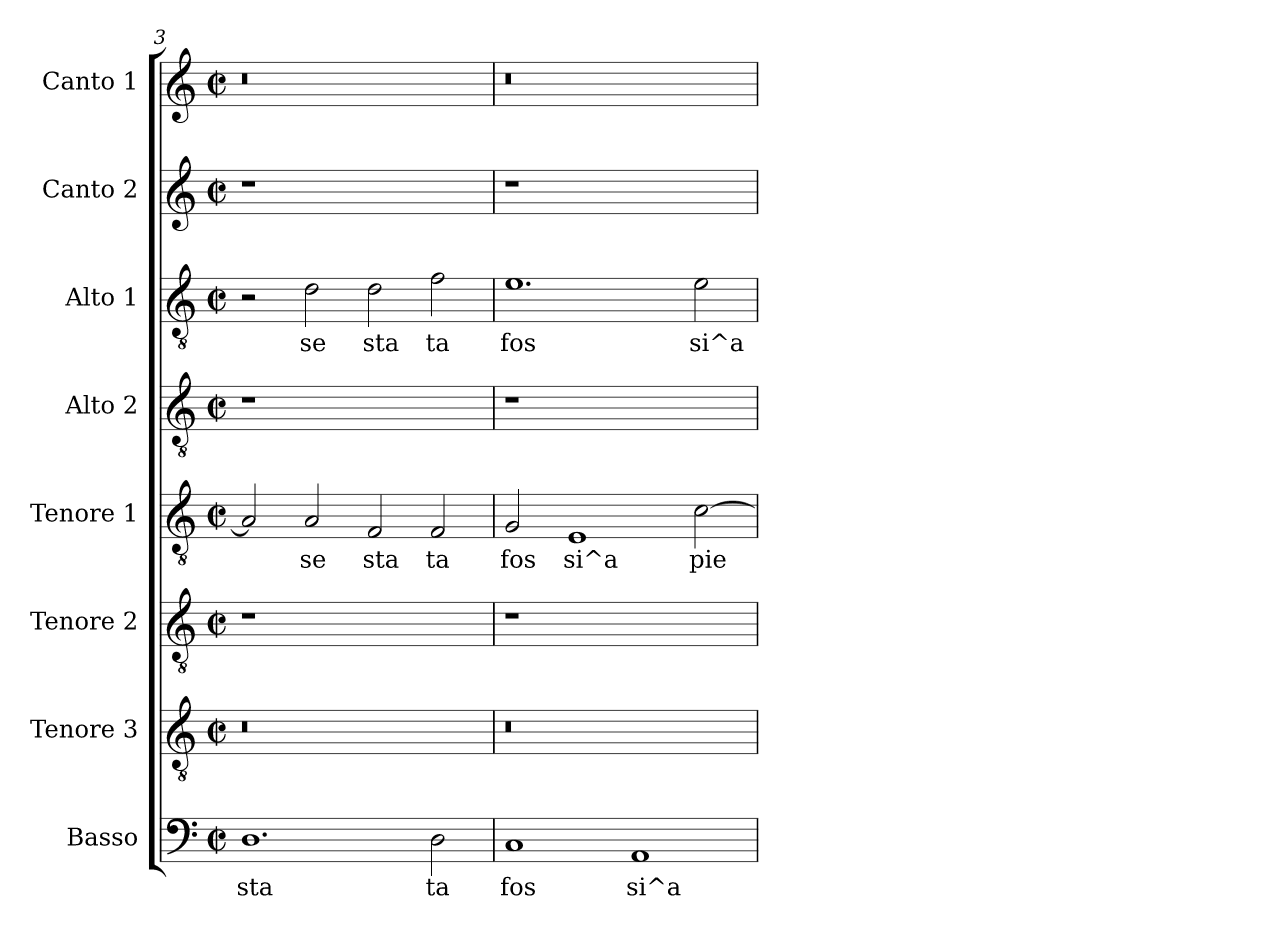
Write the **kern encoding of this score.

**kern	**text	**kern	**kern	**kern	**text	**kern	**kern	**text	**kern	**kern
*part8	*part8	*part7	*part6	*part5	*part5	*part4	*part3	*part3	*part2	*part1
*staff8	*staff8	*staff7	*staff6	*staff5	*staff5	*staff4	*staff3	*staff3	*staff2	*staff1
*I"Basso	*	*I"Tenore 3	*I"Tenore 2	*I"Tenore 1	*	*I"Alto 2	*I"Alto 1	*	*I"Canto 2	*I"Canto 1
*clefF4	*	*clefGv2	*clefGv2	*clefGv2	*	*clefGv2	*clefGv2	*	*clefG2	*clefG2
*k[]	*	*k[]	*k[]	*k[]	*	*k[]	*k[]	*	*k[]	*k[]
*C:	*	*C:	*C:	*C:	*	*C:	*C:	*	*C:	*C:
*M2/2	*	*M2/2	*M2/2	*M2/2	*	*M2/2	*M2/2	*	*M2/2	*M2/2
*met(c|)	*	*met(c|)	*met(c|)	*met(c|)	*	*met(c|)	*met(c|)	*	*met(c|)	*met(c|)
=3	=3	=3	=3	=3	=3	=3	=3	=3	=3	=3
!	!LO:LY:b:cj	!	!	!	!LO:LY:b:cj	!	!	!	!	!
1.D	sta	0r	1r	2A/]	.	1r	2r	.	1r	0r
!	!	!	!	!	!LO:LY:b:cj	!	!	!LO:LY:b:cj	!	!
.	.	.	.	2A/	se	.	2d\	se	.	.
!	!	!	!	!	!LO:LY:b:cj	!	!	!LO:LY:b:cj	!	!
.	.	.	1ryy	2F/	sta	1ryy	2d\	sta	1ryy	.
!	!LO:LY:b:cj	!	!	!	!LO:LY:b:cj	!	!	!LO:LY:b:cj	!	!
2D\	ta	.	.	2F/	ta	.	2f\	ta	.	.
=4	=4	=4	=4	=4	=4	=4	=4	=4	=4	=4
!	!LO:LY:b:cj	!	!	!	!LO:LY:b:cj	!	!	!LO:LY:b:cj	!	!
1C	fos	0r	1r	2G/	fos	1r	1.e	fos	1r	0r
!	!	!	!	!	!LO:LY:b:cj	!	!	!	!	!
.	.	.	.	1E	si^a	.	.	.	.	.
!	!LO:LY:b:cj	!	!	!	!	!	!	!	!	!
1AA	si^a	.	1ryy	.	.	1ryy	.	.	1ryy	.
!	!	!	!	!	!LO:LY:b:cj	!	!	!LO:LY:b:cj	!	!
.	.	.	.	[>2c\	pie	.	2e\	si^a	.	.
=	=	=	=	=	=	=	=	=	=	=
*-	*-	*-	*-	*-	*-	*-	*-	*-	*-	*-
